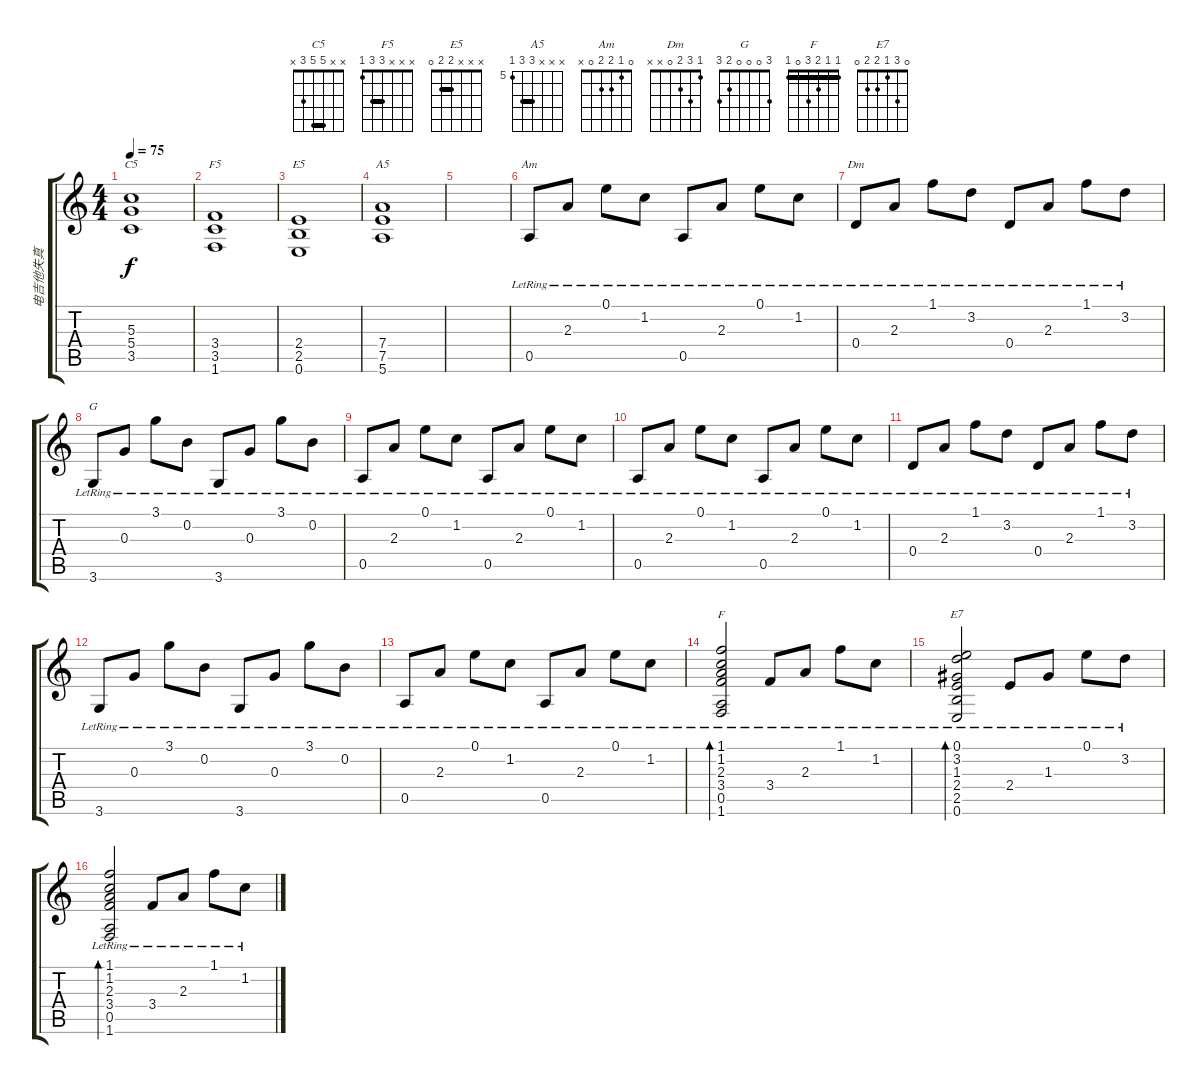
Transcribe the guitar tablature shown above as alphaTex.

\track ("电吉他失真" "电吉他失真") {instrument distortionguitar}
\staff {score tabs}
\tuning (E4 B3 G3 D3 A2 E2) {hide}
\chord ("C5" x x 5 5 3 x) {barre 5}
\chord ("F5" x x x 3 3 1) {barre 3}
\chord ("E5" x x x 2 2 0) {barre 2}
\chord ("A5" x x x 7 7 5) {firstfret 5 barre 7}
\chord ("Am" 0 1 2 2 0 x)
\chord ("Dm" 1 3 2 0 x x)
\chord ("G" 3 0 0 0 2 3)
\chord ("F" 1 1 2 3 0 1) {barre 1}
\chord ("E7" 0 3 1 2 2 0)
\ts (4 4)
\tempo 75
\clef g2
\ks c
(5.3 5.4 3.5).1{ch "C5" dy f} |
(3.4 3.5 1.6).1{ch "F5"} |
(2.4 2.5 0.6).1{ch "E5"} |
(7.4 7.5 5.6).1{ch "A5"} |
|
0.5{lr}.8{ch "Am" volume 12 balance 8 instrument electricguitarclean} 2.3{lr}.8 0.1{lr}.8 1.2{lr}.8 0.5{lr}.8 2.3{lr}.8 0.1{lr}.8 1.2{lr}.8 |
0.4{lr}.8{ch "Dm"} 2.3{lr}.8 1.1{lr}.8 3.2{lr}.8 0.4{lr}.8 2.3{lr}.8 1.1{lr}.8 3.2{lr}.8 |
3.6{lr}.8{ch "G"} 0.3{lr}.8 3.1{lr}.8 0.2{lr}.8 3.6{lr}.8 0.3{lr}.8 3.1{lr}.8 0.2{lr}.8 |
0.5{lr}.8 2.3{lr}.8 0.1{lr}.8 1.2{lr}.8 0.5{lr}.8 2.3{lr}.8 0.1{lr}.8 1.2{lr}.8 |
0.5{lr}.8 2.3{lr}.8 0.1{lr}.8 1.2{lr}.8 0.5{lr}.8 2.3{lr}.8 0.1{lr}.8 1.2{lr}.8 |
0.4{lr}.8 2.3{lr}.8 1.1{lr}.8 3.2{lr}.8 0.4{lr}.8 2.3{lr}.8 1.1{lr}.8 3.2{lr}.8 |
3.6{lr}.8 0.3{lr}.8 3.1{lr}.8 0.2{lr}.8 3.6{lr}.8 0.3{lr}.8 3.1{lr}.8 0.2{lr}.8 |
0.5{lr}.8 2.3{lr}.8 0.1{lr}.8 1.2{lr}.8 0.5{lr}.8 2.3{lr}.8 0.1{lr}.8 1.2{lr}.8 |
(1.1{lr} 1.2{lr} 2.3{lr} 3.4{lr} 0.5{lr} 1.6{lr}).2{bd 120 ch "F"} 3.4{lr}.8 2.3{lr}.8 1.1{lr}.8 1.2{lr}.8 |
(0.1{lr} 3.2{lr} 1.3{lr} 2.4{lr} 2.5{lr} 0.6{lr}).2{bd 120 ch "E7"} 2.4{lr}.8 1.3{lr}.8 0.1{lr}.8 3.2{lr}.8 |
(1.1{lr} 1.2{lr} 2.3{lr} 3.4{lr} 0.5{lr} 1.6{lr}).2{bd 120} 3.4{lr}.8{txt ""} 2.3{lr}.8 1.1{lr}.8 1.2{lr}.8
